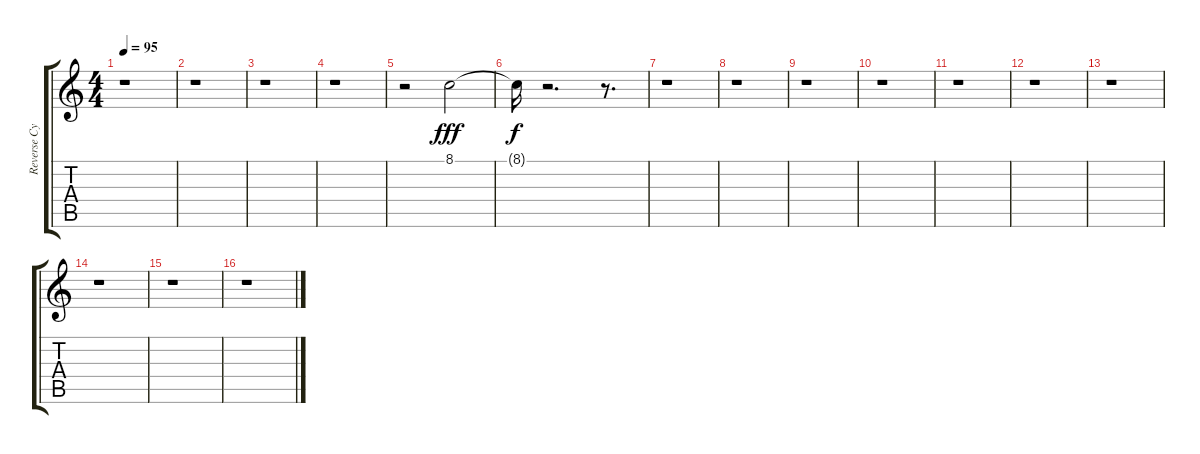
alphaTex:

\track ("Reverse Cymbal" "Reverse Cy") {instrument reversecymbal}
\staff {score tabs}
\tuning (E4 B3 G3 D3 A2 E2) {hide}
\ts (4 4)
\tempo 95
\clef g2
\ks c
r.1{dy fff instrument reversecymbal} |
r.1 |
r.1 |
r.1 |
r.2 8.1.2{instrument reversecymbal} |
8.1{t}.16{dy f} r.2{d} r.8{d} |
r.1 |
r.1 |
r.1 |
r.1 |
r.1 |
r.1 |
r.1 |
r.1 |
r.1 |
r.1
